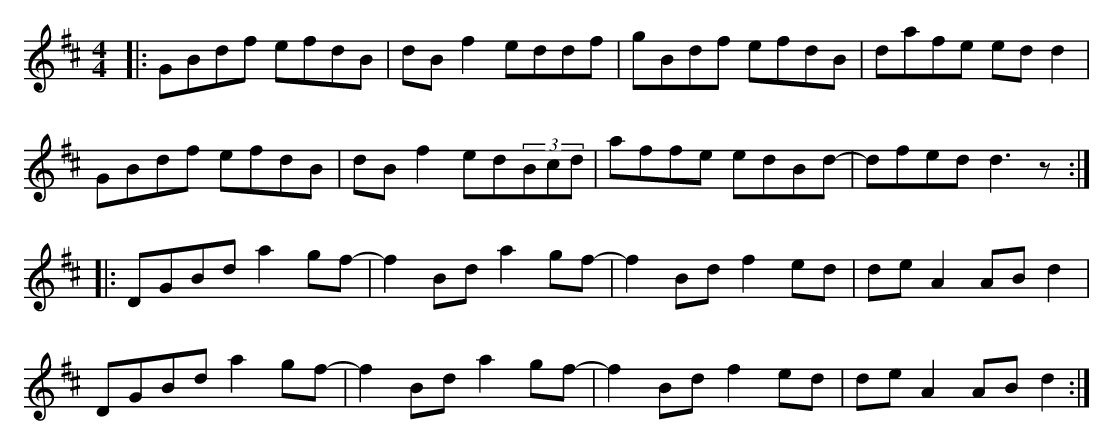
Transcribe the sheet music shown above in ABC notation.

X:1
M:4/4
K:D
|:GBdf efdB|dBf2 eddf|gBdf efdB|dafe edd2|
GBdf efdB|dBf2 ed(3Bcd|affe edBd-|dfed d3z:|
|:DGBd a2gf-|f2Bd a2gf-|f2Bd f2ed|deA2 ABd2|
DGBd a2gf-|f2Bd a2gf-|f2Bd f2ed|deA2 ABd2:|
